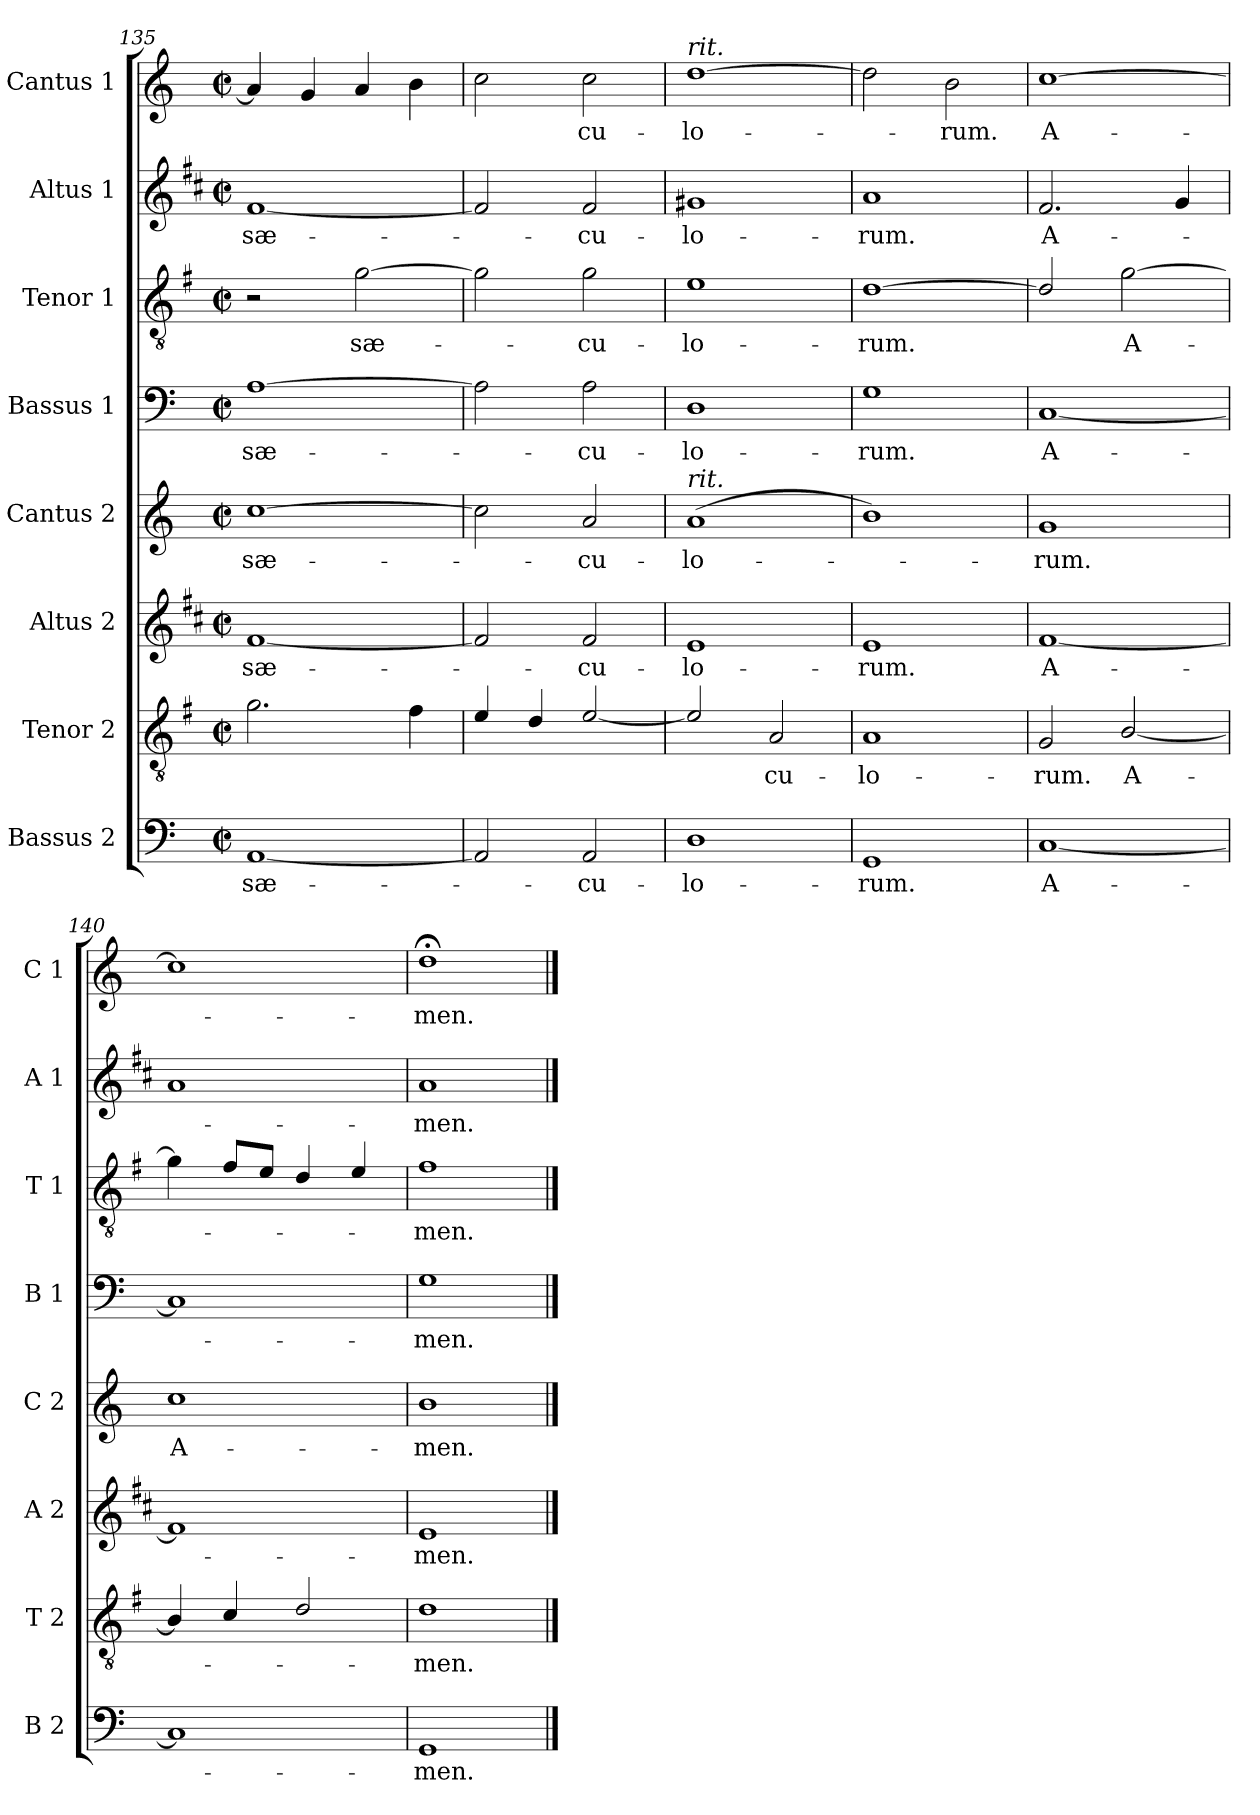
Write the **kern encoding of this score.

**kern	**text	**kern	**text	**kern	**text	**kern	**text	**kern	**text	**kern	**text	**kern	**text	**kern	**text
*part8	*part8	*part7	*part7	*part6	*part6	*part5	*part5	*part4	*part4	*part3	*part3	*part2	*part2	*part1	*part1
*staff8	*staff8	*staff7	*staff7	*staff6	*staff6	*staff5	*staff5	*staff4	*staff4	*staff3	*staff3	*staff2	*staff2	*staff1	*staff1
*I"Bassus 2	*	*I"Tenor 2	*	*I"Altus 2	*	*I"Cantus 2	*	*I"Bassus 1	*	*I"Tenor 1	*	*I"Altus 1	*	*I"Cantus 1	*
*I'B 2	*	*I'T 2	*	*I'A 2	*	*I'C 2	*	*I'B 1	*	*I'T 1	*	*I'A 1	*	*I'C 1	*
!!LO:LB:g=z
*clefF4	*	*clefGv2	*	*clefG2	*	*clefG2	*	*clefF4	*	*clefGv2	*	*clefG2	*	*clefG2	*
*	*	*ITrd4c7	*	*ITrd1c2	*	*	*	*	*	*ITrd4c7	*	*ITrd1c2	*	*	*
*k[]	*	*k[]	*	*k[]	*	*k[]	*	*k[]	*	*k[]	*	*k[]	*	*k[]	*
*C:	*	*C:	*	*C:	*	*C:	*	*C:	*	*C:	*	*C:	*	*C:	*
*M2/2	*	*M2/2	*	*M2/2	*	*M2/2	*	*M2/2	*	*M2/2	*	*M2/2	*	*M2/2	*
*met(c|)	*	*met(c|)	*	*met(c|)	*	*met(c|)	*	*met(c|)	*	*met(c|)	*	*met(c|)	*	*met(c|)	*
=135	=135	=135	=135	=135	=135	=135	=135	=135	=135	=135	=135	=135	=135	=135	=135
!	!LO:LY:b	!	!	!	!LO:LY:b	!	!LO:LY:b	!	!LO:LY:b	!	!	!	!LO:LY:b	!	!
[1AA	sæ-	2.c\	.	[1e	sæ-	[1cc	sæ-	[1A	sæ-	2r	.	[1e	sæ-	4a/]	.
.	.	.	.	.	.	.	.	.	.	.	.	.	.	4g/	.
!	!	!	!	!	!	!	!	!	!	!	!LO:LY:b	!	!	!	!
.	.	.	.	.	.	.	.	.	.	[2c\	sæ-	.	.	4a/	.
.	.	4B\	.	.	.	.	.	.	.	.	.	.	.	4b\	.
=136	=136	=136	=136	=136	=136	=136	=136	=136	=136	=136	=136	=136	=136	=136	=136
2AA/]	.	4A/	.	2e/]	.	2cc\]	.	2A\]	.	2c\]	.	2e/]	.	2cc\	.
.	.	4G/	.	.	.	.	.	.	.	.	.	.	.	.	.
!	!LO:LY:b	!	!	!	!LO:LY:b	!	!LO:LY:b	!	!LO:LY:b	!	!LO:LY:b	!	!LO:LY:b	!	!LO:LY:b
2AA/	-cu-	[2A/	.	2e/	-cu-	2a/	-cu-	2A\	-cu-	2c\	-cu-	2e/	-cu-	2cc\	-cu-
=137	=137	=137	=137	=137	=137	=137	=137	=137	=137	=137	=137	=137	=137	=137	=137
!	!	!	!	!	!	!	!	!	!	!	!	!	!	!LO:TX:a:i:t=rit.	!
!	!	!	!	!	!	!LO:TX:a:i:t=rit.	!	!	!	!	!	!	!	!	!
!	!LO:LY:b	!	!	!	!LO:LY:b	!	!LO:LY:b	!	!LO:LY:b	!	!LO:LY:b	!	!LO:LY:b	!	!LO:LY:b
1D	-lo-	2A/]	.	1d	-lo-	(>1a	-lo-	1D	-lo-	1A	-lo-	1f#X	-lo-	[1dd	-lo-
!	!	!	!LO:LY:b	!	!	!	!	!	!	!	!	!	!	!	!
.	.	2D/	-cu-	.	.	.	.	.	.	.	.	.	.	.	.
=138	=138	=138	=138	=138	=138	=138	=138	=138	=138	=138	=138	=138	=138	=138	=138
!	!LO:LY:b	!	!LO:LY:b	!	!LO:LY:b	!	!	!	!LO:LY:b	!	!LO:LY:b	!	!LO:LY:b	!	!
1GG	-rum.	1D	-lo-	1d	-rum.	1b)	.	1G	-rum.	[1G	-rum.	1g	-rum.	2dd\]	.
!	!	!	!	!	!	!	!	!	!	!	!	!	!	!	!LO:LY:b
.	.	.	.	.	.	.	.	.	.	.	.	.	.	2b\	-rum.
=139	=139	=139	=139	=139	=139	=139	=139	=139	=139	=139	=139	=139	=139	=139	=139
!	!LO:LY:b	!	!LO:LY:b	!	!LO:LY:b	!	!LO:LY:b	!	!LO:LY:b	!	!	!	!LO:LY:b	!	!LO:LY:b
[1C	A-	2C/	-rum.	[1e	A-	1g	-rum.	[1C	A-	2G/]	.	2.e/	A-	[1cc	A-
!	!	!	!LO:LY:b	!	!	!	!	!	!	!	!LO:LY:b	!	!	!	!
.	.	[2E/	A-	.	.	.	.	.	.	[2c\	A-	.	.	.	.
.	.	.	.	.	.	.	.	.	.	.	.	4f/	.	.	.
=140	=140	=140	=140	=140	=140	=140	=140	=140	=140	=140	=140	=140	=140	=140	=140
!	!	!	!	!	!	!	!LO:LY:b	!	!	!	!	!	!	!	!
1C]	.	4E/]	.	1e]	.	1cc	A-	1C]	.	4c\]	.	1g	.	1cc]	.
.	.	4F/	.	.	.	.	.	.	.	8B/L	.	.	.	.	.
.	.	.	.	.	.	.	.	.	.	8A/J	.	.	.	.	.
.	.	2G/	.	.	.	.	.	.	.	4G/	.	.	.	.	.
.	.	.	.	.	.	.	.	.	.	4A/	.	.	.	.	.
=141	=141	=141	=141	=141	=141	=141	=141	=141	=141	=141	=141	=141	=141	=141	=141
!	!LO:LY:b	!	!LO:LY:b	!	!LO:LY:b	!	!LO:LY:b	!	!LO:LY:b	!	!LO:LY:b	!	!LO:LY:b	!	!LO:LY:b
1GG	-men.	1G	-men.	1d	-men.	1b	-men.	1G	-men.	1B	-men.	1g	-men.	1dd;<	-men.
==	==	==	==	==	==	==	==	==	==	==	==	==	==	==	==
*-	*-	*-	*-	*-	*-	*-	*-	*-	*-	*-	*-	*-	*-	*-	*-
